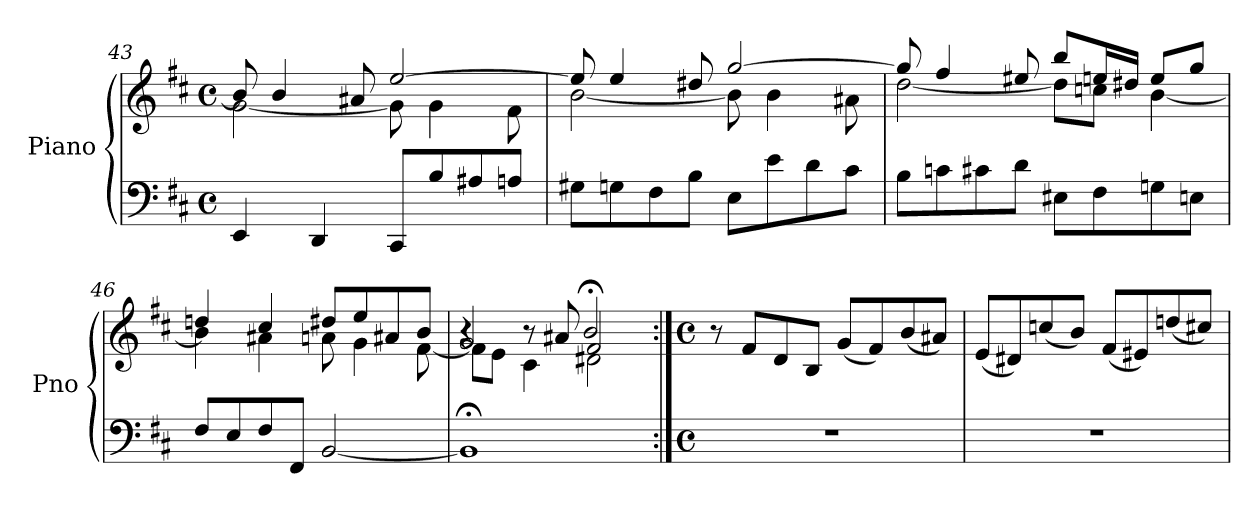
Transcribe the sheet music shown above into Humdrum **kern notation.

**kern	**kern
*part1	*part1
*staff2	*staff1
*I"Piano	*
*I'Pno	*
*clefF4	*clefG2
*k[f#c#]	*k[f#c#]
*M4/4	*M4/4
*met(c)	*met(c)
=43	=43
*	*^
4EE/	8b/]	[2g\
.	4b/	.
4DD/	.	.
.	8a#X/	.
8CC#/L	[2ee/	8g\]
8B/	.	4g\
8A#X/	.	.
8An/J	.	8f#\
!!LO:LB:g=z	!!
=44	=44	=44
8G#X\L	8ee/]	[2b\
8Gn\	4ee/	.
8F#\	.	.
8B\J	8dd#X/	.
8E\L	[2gg/	8b\]
8e\	.	4b\
8d\	.	.
8c#\J	.	8a#X\
=45	=45	=45
8B\L	8gg/]	[2dd\
8cn\	4ff#/	.
8c#X\	.	.
8d\J	8ee#X/	.
8E#X\L	8bb/L	8dd\L]
8F#\	16een/L	8ccn\J
.	16dd#X/JJ	.
8Gn\	8ee/L	[4b\
8En\J	8gg/J	.
=46	=46	=46
8F#/L	4ddn/	4b\]
8E/	.	.
8F#/	4cc#/	4a#X\
8FF#/J	.	.
[2BB/	8dd#X/L	8an\
.	8ee/	4g\
.	8a#X/	.
.	8b/J	[8f#\
=47	=47	=47
*	*	*^
1BB;<]	2g/	8f#\L]	4r
.	.	8e\J	.
.	.	4c#\	8r
.	.	.	8a#X/
.	2f#/	2d#X\	2b;</
*	*v	*v	*v
!!LO:PB:g=z
=48:|!	=48:|!
*M4/4	*M4/4
*met(c)	*met(c)
*	*^
*	*	*^
!	!LO:TX:a:B:t=Largo	!	!
!	!LO:TX:a:i:t=a 4 voci	!	!
*	*v	*v	*v
1r	8r
.	8f#/L
.	8d/
.	8B/J
.	(8g/L
.	8f#/)
.	(8b/
.	8a#X/J)
=49	=49
1r	(8e/L
.	8d#X/)
.	(8ccn/
.	8b/J)
.	(8f#/L
.	8e#X/)
.	(8ddn/
.	8cc#X/J)
=	=
*-	*-
